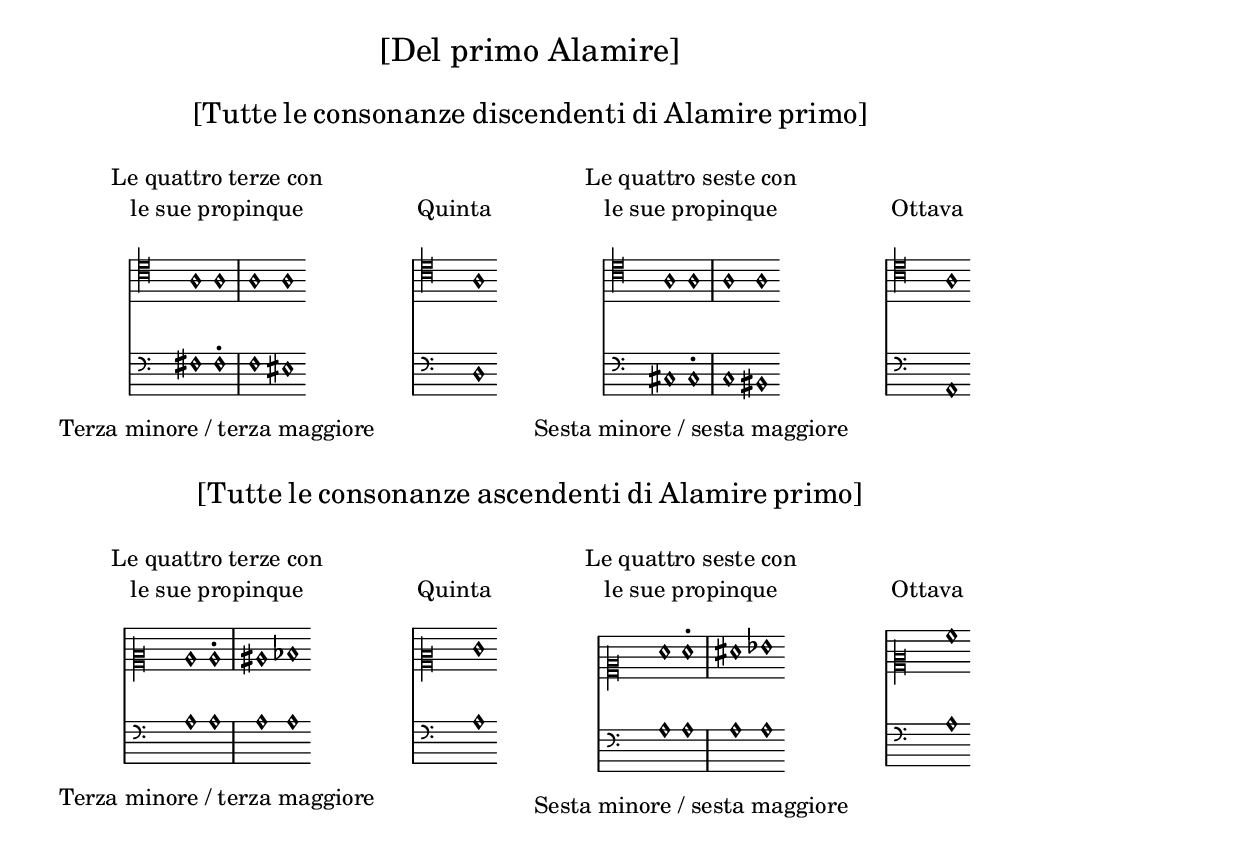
\version "2.22.2"

% Auto generated file

\header {
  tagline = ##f
}

dot = {
   \once \override Script.add-stem-support = ##f
   \once \override Script.toward-stem-shift = 0
   \once \override Script.skyline-horizontal-padding = 0
   \once \override Script.direction = 1
   \once \override Script.font-size = 1
}

\markup {
  \center-column {
    \line {
      \center-align
      \fontsize#3 { \concat { \normal-text "[Del primo Alamire]"} }
    }
    \null
    \line {
      \center-align
      \fontsize#2 { [Tutte le consonanze discendenti di Alamire primo] }
    }
    \null
    \line {
      \center-column {
        \line {
          \left-align {  \normal-text "Le quattro terze con" }
        }
        \line {
          \left-align {  \normal-text "le sue propinque" }
        }

        \null
        \line {
          \score {
            <<
              \new Staff \with { instrumentName = ""} {
                \override Staff.TimeSignature.stencil = ##f
                \override Staff.NoteHead.style = #'baroque
                \accidentalStyle Score.forget
                \override Rest.style = #'mensural
                \override NoteHead.style = #'petrucci
                \cadenzaOn
                \clef "mensural-c4"
                \key c #`((0 . ,NATURAL) (1 . ,NATURAL) (2 . ,NATURAL)
                          (3 . ,NATURAL) (4 . ,NATURAL) (5 . ,NATURAL)
                          (6 . ,NATURAL))  a1   a1 \bar "|"  a1   a1  
                \cadenzaOff
              }
              \new Staff \with { instrumentName = ""} {
                \override Staff.TimeSignature.stencil = ##f
                \override Staff.NoteHead.style = #'baroque
                \accidentalStyle Score.forget
                \override Rest.style = #'mensural
                \override NoteHead.style = #'petrucci
                \cadenzaOn
                \clef "mensural-f"
                \key c #`((0 . ,NATURAL) (1 . ,NATURAL) (2 . ,NATURAL)
                          (3 . ,NATURAL) (4 . ,NATURAL) (5 . ,NATURAL)
                          (6 . ,NATURAL))  fis1   \dot f1-.   f1   eis1  
                \cadenzaOff
              }
            >>
            \layout {
              \context {
                \Score
                \override SpacingSpanner.common-shortest-duration = #(ly:make-moment 1)
              }
            }
          }
        }
        \null
        \line {
          \left-align {  \normal-text "Terza minore / terza maggiore" }
        }

      }
      \hspace #3 
      \center-column {
        \line {
          \left-align {  \normal-text " " }
        }
        \line {
          \left-align {  \normal-text "Quinta" }
        }

        \null
        \line {
          \score {
            <<
              \new Staff \with { instrumentName = ""} {
                \override Staff.TimeSignature.stencil = ##f
                \override Staff.NoteHead.style = #'baroque
                \accidentalStyle Score.forget
                \override Rest.style = #'mensural
                \override NoteHead.style = #'petrucci
                \cadenzaOn
                \clef "mensural-c4"
                \key c #`((0 . ,NATURAL) (1 . ,NATURAL) (2 . ,NATURAL)
                          (3 . ,NATURAL) (4 . ,NATURAL) (5 . ,NATURAL)
                          (6 . ,NATURAL))  a1  
                \cadenzaOff
              }
              \new Staff \with { instrumentName = ""} {
                \override Staff.TimeSignature.stencil = ##f
                \override Staff.NoteHead.style = #'baroque
                \accidentalStyle Score.forget
                \override Rest.style = #'mensural
                \override NoteHead.style = #'petrucci
                \cadenzaOn
                \clef "mensural-f"
                \key c #`((0 . ,NATURAL) (1 . ,NATURAL) (2 . ,NATURAL)
                          (3 . ,NATURAL) (4 . ,NATURAL) (5 . ,NATURAL)
                          (6 . ,NATURAL))  d1  
                \cadenzaOff
              }
            >>
            \layout {
              \context {
                \Score
                \override SpacingSpanner.common-shortest-duration = #(ly:make-moment 1)
              }
            }
          }
        }

      }
      \hspace #3 
      \center-column {
        \line {
          \left-align {  \normal-text "Le quattro seste con" }
        }
        \line {
          \left-align {  \normal-text "le sue propinque" }
        }

        \null
        \line {
          \score {
            <<
              \new Staff \with { instrumentName = ""} {
                \override Staff.TimeSignature.stencil = ##f
                \override Staff.NoteHead.style = #'baroque
                \accidentalStyle Score.forget
                \override Rest.style = #'mensural
                \override NoteHead.style = #'petrucci
                \cadenzaOn
                \clef "mensural-c4"
                \key c #`((0 . ,NATURAL) (1 . ,NATURAL) (2 . ,NATURAL)
                          (3 . ,NATURAL) (4 . ,NATURAL) (5 . ,NATURAL)
                          (6 . ,NATURAL))  a1   a1 \bar "|"  a1   a1  
                \cadenzaOff
              }
              \new Staff \with { instrumentName = ""} {
                \override Staff.TimeSignature.stencil = ##f
                \override Staff.NoteHead.style = #'baroque
                \accidentalStyle Score.forget
                \override Rest.style = #'mensural
                \override NoteHead.style = #'petrucci
                \cadenzaOn
                \clef "mensural-f"
                \key c #`((0 . ,NATURAL) (1 . ,NATURAL) (2 . ,NATURAL)
                          (3 . ,NATURAL) (4 . ,NATURAL) (5 . ,NATURAL)
                          (6 . ,NATURAL))  cis1   \dot c1-.   c1   bis,1  
                \cadenzaOff
              }
            >>
            \layout {
              \context {
                \Score
                \override SpacingSpanner.common-shortest-duration = #(ly:make-moment 1)
              }
            }
          }
        }
        \null
        \line {
          \left-align {  \normal-text "Sesta minore / sesta maggiore" }
        }

      }
      \hspace #3 
      \center-column {
        \line {
          \left-align {  \normal-text " " }
        }
        \line {
          \left-align {  \normal-text "Ottava" }
        }

        \null
        \line {
          \score {
            <<
              \new Staff \with { instrumentName = ""} {
                \override Staff.TimeSignature.stencil = ##f
                \override Staff.NoteHead.style = #'baroque
                \accidentalStyle Score.forget
                \override Rest.style = #'mensural
                \override NoteHead.style = #'petrucci
                \cadenzaOn
                \clef "mensural-c4"
                \key c #`((0 . ,NATURAL) (1 . ,NATURAL) (2 . ,NATURAL)
                          (3 . ,NATURAL) (4 . ,NATURAL) (5 . ,NATURAL)
                          (6 . ,NATURAL))  a1  
                \cadenzaOff
              }
              \new Staff \with { instrumentName = ""} {
                \override Staff.TimeSignature.stencil = ##f
                \override Staff.NoteHead.style = #'baroque
                \accidentalStyle Score.forget
                \override Rest.style = #'mensural
                \override NoteHead.style = #'petrucci
                \cadenzaOn
                \clef "mensural-f"
                \key c #`((0 . ,NATURAL) (1 . ,NATURAL) (2 . ,NATURAL)
                          (3 . ,NATURAL) (4 . ,NATURAL) (5 . ,NATURAL)
                          (6 . ,NATURAL))  a,1  
                \cadenzaOff
              }
            >>
            \layout {
              \context {
                \Score
                \override SpacingSpanner.common-shortest-duration = #(ly:make-moment 1)
              }
            }
          }
        }

      }
      \hspace #3 
    }
    \null
    \null
    \line {
      \center-align
      \fontsize#2 { [Tutte le consonanze ascendenti di Alamire primo] }
    }
    \null
    \line {      \center-column {
        \line {
          \left-align {  \normal-text "Le quattro terze con" }
        }
        \line {
          \left-align {  \normal-text "le sue propinque" }
        }

        \null
        \line {
          \score {
            <<
              \new Staff \with { instrumentName = ""} {
                \override Staff.TimeSignature.stencil = ##f
                \override Staff.NoteHead.style = #'baroque
                \accidentalStyle Score.forget
                \override Rest.style = #'mensural
                \override NoteHead.style = #'petrucci
                \cadenzaOn
                \clef "mensural-c2"
                \key c #`((0 . ,NATURAL) (1 . ,NATURAL) (2 . ,NATURAL)
                          (3 . ,NATURAL) (4 . ,NATURAL) (5 . ,NATURAL)
                          (6 . ,NATURAL))  c'1   \dot c'1-. \bar "|"  cis'1   des'1  
                \cadenzaOff
              }
              \new Staff \with { instrumentName = ""} {
                \override Staff.TimeSignature.stencil = ##f
                \override Staff.NoteHead.style = #'baroque
                \accidentalStyle Score.forget
                \override Rest.style = #'mensural
                \override NoteHead.style = #'petrucci
                \cadenzaOn
                \clef "mensural-f"
                \key c #`((0 . ,NATURAL) (1 . ,NATURAL) (2 . ,NATURAL)
                          (3 . ,NATURAL) (4 . ,NATURAL) (5 . ,NATURAL)
                          (6 . ,NATURAL))  a1   a1   a1   a1  
                \cadenzaOff
              }
            >>
            \layout {
              \context {
                \Score
                \override SpacingSpanner.common-shortest-duration = #(ly:make-moment 1)
              }
            }
          }
        }
        \null
        \line {
          \left-align {  \normal-text "Terza minore / terza maggiore" }
        }

      }
      \hspace #3 
      \center-column {
        \line {
          \left-align {  \normal-text " " }
        }
        \line {
          \left-align {  \normal-text "Quinta" }
        }

        \null
        \line {
          \score {
            <<
              \new Staff \with { instrumentName = ""} {
                \override Staff.TimeSignature.stencil = ##f
                \override Staff.NoteHead.style = #'baroque
                \accidentalStyle Score.forget
                \override Rest.style = #'mensural
                \override NoteHead.style = #'petrucci
                \cadenzaOn
                \clef "mensural-c2"
                \key c #`((0 . ,NATURAL) (1 . ,NATURAL) (2 . ,NATURAL)
                          (3 . ,NATURAL) (4 . ,NATURAL) (5 . ,NATURAL)
                          (6 . ,NATURAL))  e'1  
                \cadenzaOff
              }
              \new Staff \with { instrumentName = ""} {
                \override Staff.TimeSignature.stencil = ##f
                \override Staff.NoteHead.style = #'baroque
                \accidentalStyle Score.forget
                \override Rest.style = #'mensural
                \override NoteHead.style = #'petrucci
                \cadenzaOn
                \clef "mensural-f"
                \key c #`((0 . ,NATURAL) (1 . ,NATURAL) (2 . ,NATURAL)
                          (3 . ,NATURAL) (4 . ,NATURAL) (5 . ,NATURAL)
                          (6 . ,NATURAL))  a1  
                \cadenzaOff
              }
            >>
            \layout {
              \context {
                \Score
                \override SpacingSpanner.common-shortest-duration = #(ly:make-moment 1)
              }
            }
          }
        }

      }
      \hspace #3 
      \center-column {
        \line {
          \left-align {  \normal-text "Le quattro seste con" }
        }
        \line {
          \left-align {  \normal-text "le sue propinque" }
        }

        \null
        \line {
          \score {
            <<
              \new Staff \with { instrumentName = ""} {
                \override Staff.TimeSignature.stencil = ##f
                \override Staff.NoteHead.style = #'baroque
                \accidentalStyle Score.forget
                \override Rest.style = #'mensural
                \override NoteHead.style = #'petrucci
                \cadenzaOn
                \clef "mensural-c2"
                \key c #`((0 . ,NATURAL) (1 . ,NATURAL) (2 . ,NATURAL)
                          (3 . ,NATURAL) (4 . ,NATURAL) (5 . ,NATURAL)
                          (6 . ,NATURAL))  f'1   \dot f'1-. \bar "|"  fis'1   ges'1  
                \cadenzaOff
              }
              \new Staff \with { instrumentName = ""} {
                \override Staff.TimeSignature.stencil = ##f
                \override Staff.NoteHead.style = #'baroque
                \accidentalStyle Score.forget
                \override Rest.style = #'mensural
                \override NoteHead.style = #'petrucci
                \cadenzaOn
                \clef "mensural-f"
                \key c #`((0 . ,NATURAL) (1 . ,NATURAL) (2 . ,NATURAL)
                          (3 . ,NATURAL) (4 . ,NATURAL) (5 . ,NATURAL)
                          (6 . ,NATURAL))  a1   a1   a1   a1  
                \cadenzaOff
              }
            >>
            \layout {
              \context {
                \Score
                \override SpacingSpanner.common-shortest-duration = #(ly:make-moment 1)
              }
            }
          }
        }
        \null
        \line {
          \left-align {  \normal-text "Sesta minore / sesta maggiore" }
        }

      }
      \hspace #3 
      \center-column {
        \line {
          \left-align {  \normal-text " " }
        }
        \line {
          \left-align {  \normal-text "Ottava" }
        }

        \null
        \line {
          \score {
            <<
              \new Staff \with { instrumentName = ""} {
                \override Staff.TimeSignature.stencil = ##f
                \override Staff.NoteHead.style = #'baroque
                \accidentalStyle Score.forget
                \override Rest.style = #'mensural
                \override NoteHead.style = #'petrucci
                \cadenzaOn
                \clef "mensural-c2"
                \key c #`((0 . ,NATURAL) (1 . ,NATURAL) (2 . ,NATURAL)
                          (3 . ,NATURAL) (4 . ,NATURAL) (5 . ,NATURAL)
                          (6 . ,NATURAL))  a'1  
                \cadenzaOff
              }
              \new Staff \with { instrumentName = ""} {
                \override Staff.TimeSignature.stencil = ##f
                \override Staff.NoteHead.style = #'baroque
                \accidentalStyle Score.forget
                \override Rest.style = #'mensural
                \override NoteHead.style = #'petrucci
                \cadenzaOn
                \clef "mensural-f"
                \key c #`((0 . ,NATURAL) (1 . ,NATURAL) (2 . ,NATURAL)
                          (3 . ,NATURAL) (4 . ,NATURAL) (5 . ,NATURAL)
                          (6 . ,NATURAL))  a1  
                \cadenzaOff
              }
            >>
            \layout {
              \context {
                \Score
                \override SpacingSpanner.common-shortest-duration = #(ly:make-moment 1)
              }
            }
          }
        }

      }
      \hspace #3 

    }
  }
}